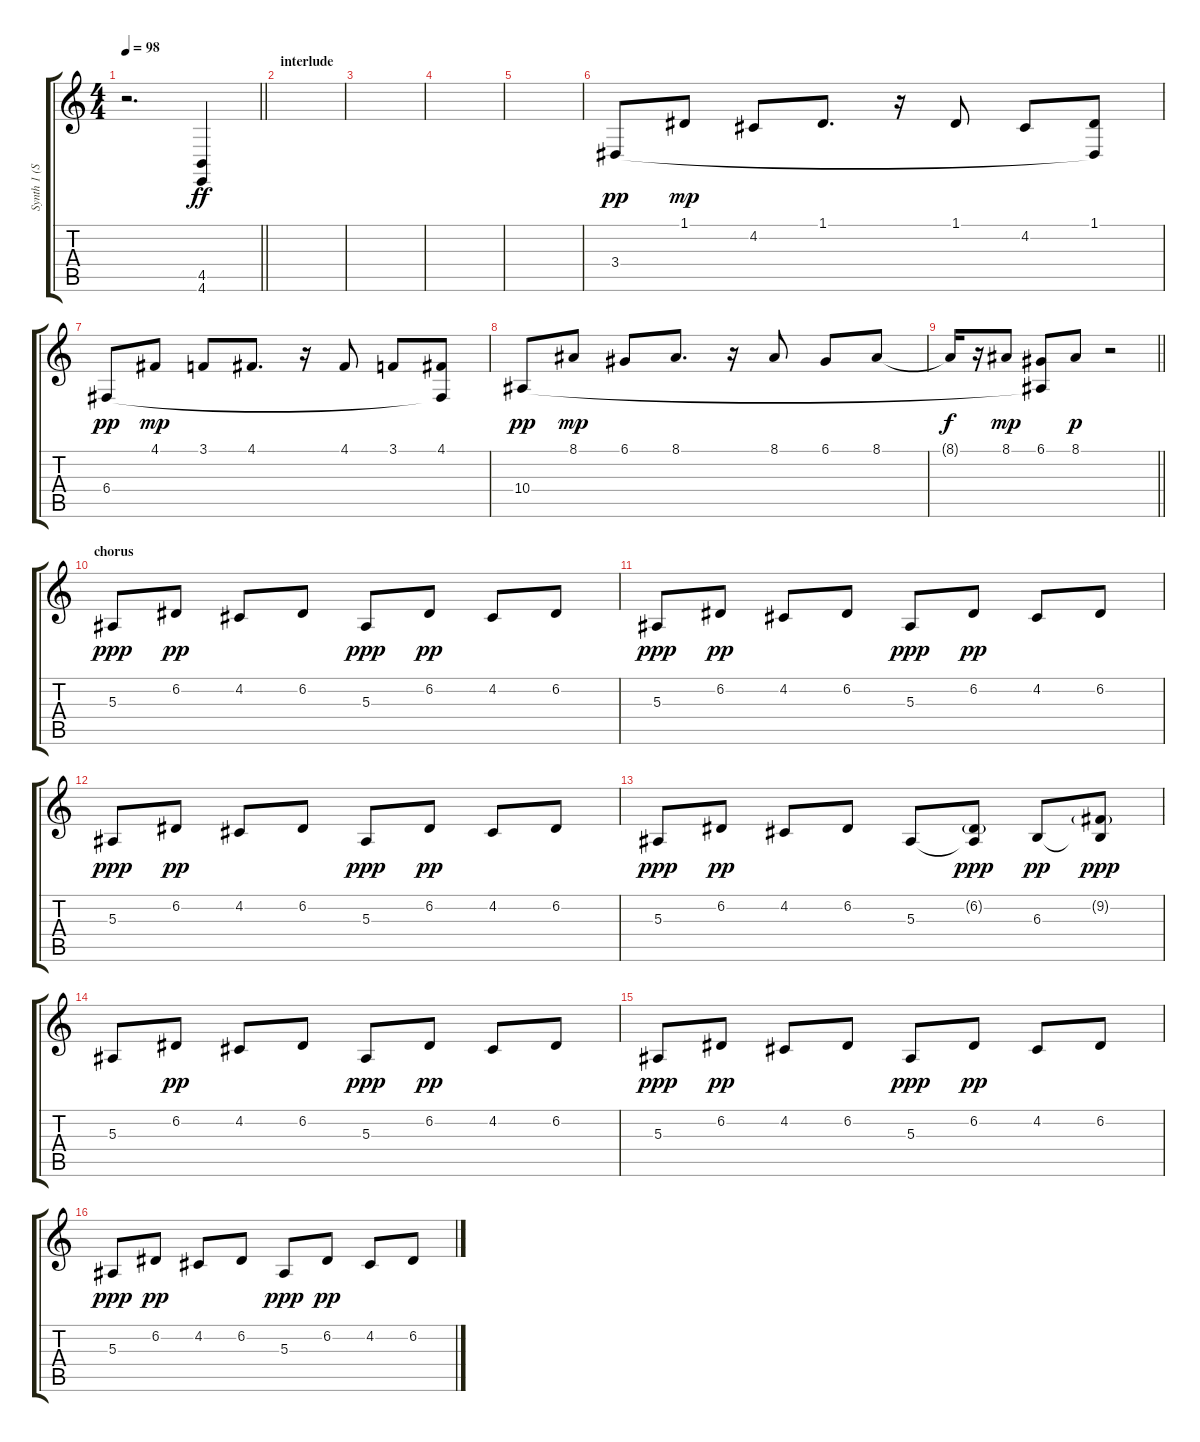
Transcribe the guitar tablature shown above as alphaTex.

\track ("Synth 1 (Semple)" "Synth 1 (S") {instrument lead2sawtooth}
\staff {score tabs}
\tuning (D4 A3 F3 C3 G2 C2) {hide}
\ts (4 4)
\tempo 98
\clef g2
\barLineRight lightlight
\ks c
r.2{d dy pp instrument reversecymbal} (4.5 4.6).4{dy ff} |
\section ("" "interlude")
|
|
|
|
3.4.8{dy pp instrument fx7echoes} 1.1.8{dy mp} 4.2.8 1.1.8{d} r.16 1.1.8 4.2.8 (1.1 3.4{t}).8 |
6.4.8{dy pp} 4.1.8{dy mp} 3.1.8 4.1.8{d} r.16 4.1.8 3.1.8 (4.1 6.4{t}).8 |
10.4.8{dy pp} 8.1.8{dy mp} 6.1.8 8.1.8{d} r.16 8.1.8 6.1.8 8.1.8 |
\barLineRight lightlight
8.1{t}.16{dy f} r.16 8.1.8{dy mp} (6.1 10.4{t}).8 8.1.8{dy p} r.2{instrument lead2sawtooth} |
\section ("" "chorus")
5.3.8{dy ppp} 6.2.8{dy pp} 4.2.8 6.2.8 5.3.8{dy ppp} 6.2.8{dy pp} 4.2.8 6.2.8 |
5.3.8{dy ppp} 6.2.8{dy pp} 4.2.8 6.2.8 5.3.8{dy ppp} 6.2.8{dy pp} 4.2.8 6.2.8 |
5.3.8{dy ppp} 6.2.8{dy pp} 4.2.8 6.2.8 5.3.8{dy ppp} 6.2.8{dy pp} 4.2.8 6.2.8 |
5.3.8{dy ppp} 6.2.8{dy pp} 4.2.8 6.2.8 5.3.8 (6.2{g} 5.3{t}).8{dy ppp} 6.3.8{dy pp} (9.2{g} 6.3{t}).8{dy ppp} |
5.3.8 6.2.8{dy pp} 4.2.8 6.2.8 5.3.8{dy ppp} 6.2.8{dy pp} 4.2.8 6.2.8 |
5.3.8{dy ppp} 6.2.8{dy pp} 4.2.8 6.2.8 5.3.8{dy ppp} 6.2.8{dy pp} 4.2.8 6.2.8 |
5.3.8{dy ppp} 6.2.8{dy pp} 4.2.8 6.2.8 5.3.8{dy ppp} 6.2.8{dy pp} 4.2.8 6.2.8
